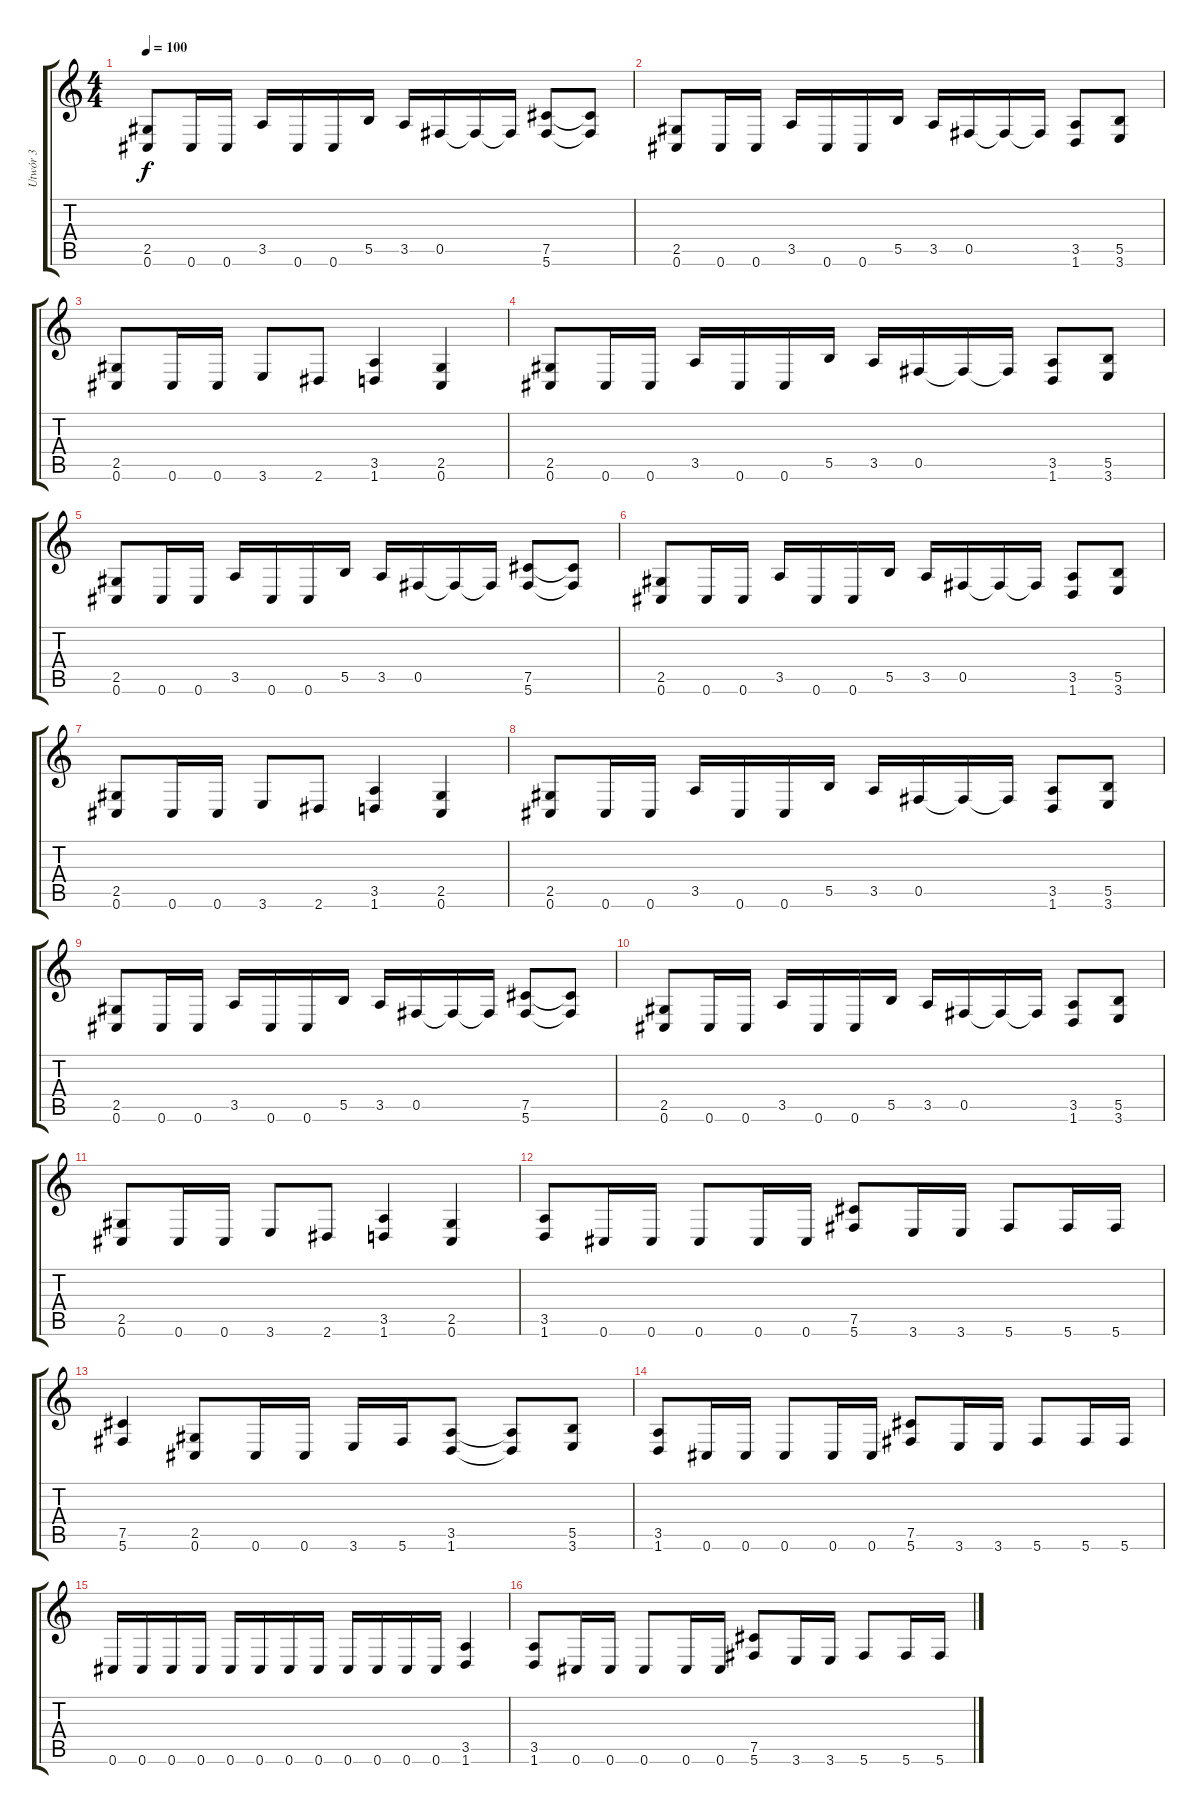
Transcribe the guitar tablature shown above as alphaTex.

\track ("Utwór 3" "Utwór 3") {instrument distortionguitar}
\staff {score tabs}
\tuning (Db4 Ab3 E3 B2 Gb2 Db2) {hide}
\ts (4 4)
\tempo 100
\clef g2
\ks c
(2.5 0.6).8{dy f} 0.6.16 0.6.16 3.5.16 0.6.16 0.6.16 5.5.16 3.5.16 0.5.16 0.5{t}.16 0.5{t}.16 (7.5 5.6).8 (7.5{t} 5.6{t}).8 |
(2.5 0.6).8 0.6.16 0.6.16 3.5.16 0.6.16 0.6.16 5.5.16 3.5.16 0.5.16 0.5{t}.16 0.5{t}.16 (3.5 1.6).8 (5.5 3.6).8 |
(2.5 0.6).8 0.6.16 0.6.16 3.6.8 2.6.8 (3.5 1.6).4 (2.5 0.6).4 |
(2.5 0.6).8 0.6.16 0.6.16 3.5.16 0.6.16 0.6.16 5.5.16 3.5.16 0.5.16 0.5{t}.16 0.5{t}.16 (3.5 1.6).8 (5.5 3.6).8 |
(2.5 0.6).8 0.6.16 0.6.16 3.5.16 0.6.16 0.6.16 5.5.16 3.5.16 0.5.16 0.5{t}.16 0.5{t}.16 (7.5 5.6).8 (7.5{t} 5.6{t}).8 |
(2.5 0.6).8 0.6.16 0.6.16 3.5.16 0.6.16 0.6.16 5.5.16 3.5.16 0.5.16 0.5{t}.16 0.5{t}.16 (3.5 1.6).8 (5.5 3.6).8 |
(2.5 0.6).8 0.6.16 0.6.16 3.6.8 2.6.8 (3.5 1.6).4 (2.5 0.6).4 |
(2.5 0.6).8 0.6.16 0.6.16 3.5.16 0.6.16 0.6.16 5.5.16 3.5.16 0.5.16 0.5{t}.16 0.5{t}.16 (3.5 1.6).8 (5.5 3.6).8 |
(2.5 0.6).8 0.6.16 0.6.16 3.5.16 0.6.16 0.6.16 5.5.16 3.5.16 0.5.16 0.5{t}.16 0.5{t}.16 (7.5 5.6).8 (7.5{t} 5.6{t}).8 |
(2.5 0.6).8 0.6.16 0.6.16 3.5.16 0.6.16 0.6.16 5.5.16 3.5.16 0.5.16 0.5{t}.16 0.5{t}.16 (3.5 1.6).8 (5.5 3.6).8 |
(2.5 0.6).8 0.6.16 0.6.16 3.6.8 2.6.8 (3.5 1.6).4 (2.5 0.6).4 |
(3.5 1.6).8 0.6.16 0.6.16 0.6.8 0.6.16 0.6.16 (7.5 5.6).8 3.6.16 3.6.16 5.6.8 5.6.16 5.6.16 |
(7.5 5.6).4 (2.5 0.6).8 0.6.16 0.6.16 3.6.16 5.6.16 (3.5 1.6).8 (3.5{t} 1.6{t}).8 (5.5 3.6).8 |
(3.5 1.6).8 0.6.16 0.6.16 0.6.8 0.6.16 0.6.16 (7.5 5.6).8 3.6.16 3.6.16 5.6.8 5.6.16 5.6.16 |
0.6.16 0.6.16 0.6.16 0.6.16 0.6.16 0.6.16 0.6.16 0.6.16 0.6.16 0.6.16 0.6.16 0.6.16 (3.5 1.6).4 |
(3.5 1.6).8 0.6.16 0.6.16 0.6.8 0.6.16 0.6.16 (7.5 5.6).8 3.6.16 3.6.16 5.6.8 5.6.16 5.6.16
